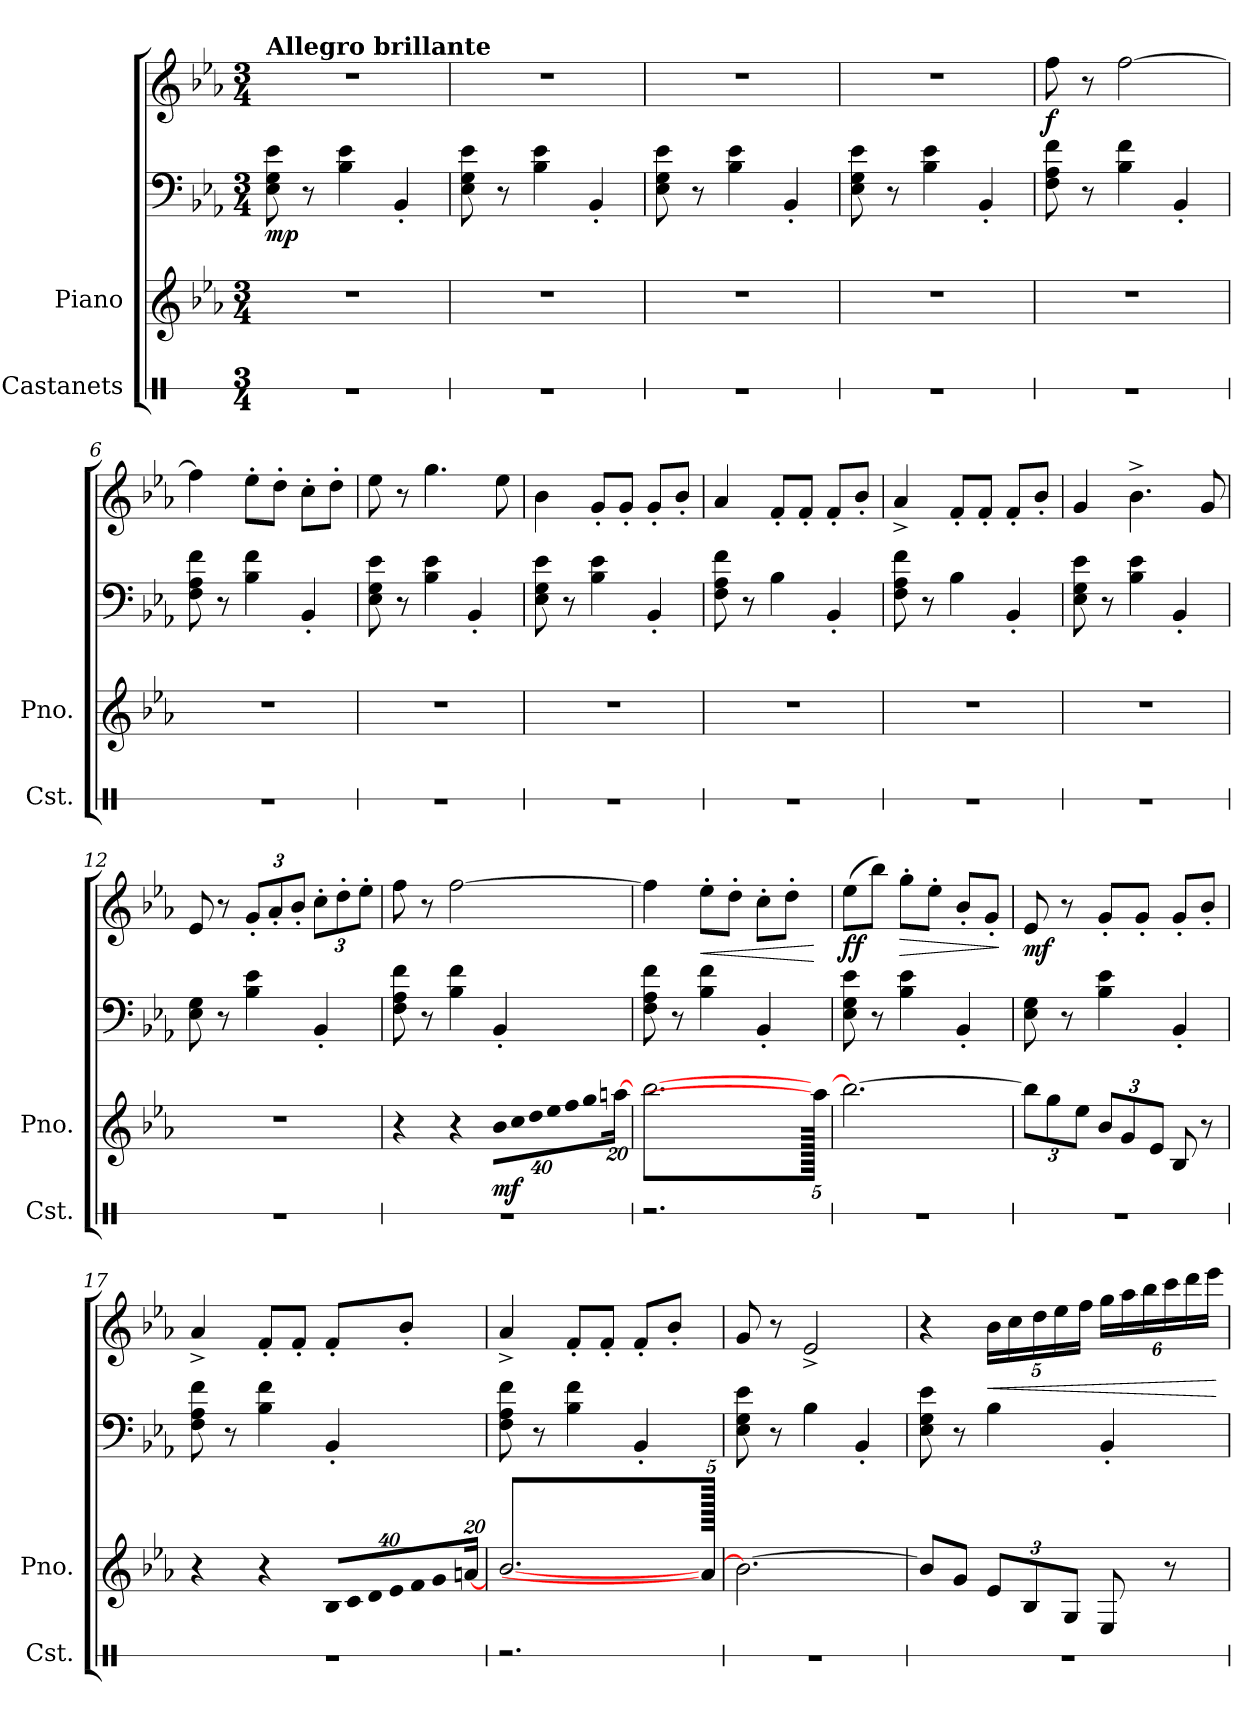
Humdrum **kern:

**kern	**kern	**kern	**kern	**dynam
*part2	*part1	*part1	*part1	*part1
*staff4	*staff3	*staff2	*staff1	*staff1/2/3
*I"Castanets	*I"Piano	*	*	*
*I'Cst.	*I'Pno.	*	*	*
*stria1	*	*	*	*
*clefX	*clefG2	*clefF4	*clefG2	*
*k[]	*k[b-e-a-]	*k[b-e-a-]	*k[b-e-a-]	*
*M3/4	*M3/4	*M3/4	*M3/4	*
*MM207	*MM207	*MM207	*MM207	*
=1	=1	=1	=1	=1
!	!	!	!LO:TX:a:B:t=Allegro brillante	!
!	!	!	!	!LO:DY:b=2
2.r	2.r	8E-\ 8G\ 8e-\	2.r	mp
.	.	8r	.	.
.	.	4B-\ 4e-\	.	.
.	.	4BB-'/	.	.
=2	=2	=2	=2	=2
2.r	2.r	8E-\ 8G\ 8e-\	2.r	.
.	.	8r	.	.
.	.	4B-\ 4e-\	.	.
.	.	4BB-'/	.	.
=3	=3	=3	=3	=3
2.r	2.r	8E-\ 8G\ 8e-\	2.r	.
.	.	8r	.	.
.	.	4B-\ 4e-\	.	.
.	.	4BB-'/	.	.
=4	=4	=4	=4	=4
2.r	2.r	8E-\ 8G\ 8e-\	2.r	.
.	.	8r	.	.
.	.	4B-\ 4e-\	.	.
.	.	4BB-'/	.	.
=5	=5	=5	=5	=5
!	!	!	!	!LO:DY:b
2.r	2.r	8F\ 8A-\ 8f\	8ff\	f
.	.	8r	8r	.
.	.	4B-\ 4f\	[2ff\	.
.	.	4BB-'/	.	.
=6	=6	=6	=6	=6
2.r	2.r	8F\ 8A-\ 8f\	4ff\]	.
.	.	8r	.	.
.	.	4B-\ 4f\	8ee-'\L	.
.	.	.	8dd'\J	.
.	.	4BB-'/	8cc'\L	.
.	.	.	8dd'\J	.
=7	=7	=7	=7	=7
2.r	2.r	8E-\ 8G\ 8e-\	8ee-\	.
.	.	8r	8r	.
.	.	4B-\ 4e-\	4.gg\	.
.	.	4BB-'/	.	.
.	.	.	8ee-\	.
=8	=8	=8	=8	=8
2.r	2.r	8E-\ 8G\ 8e-\	4b-\	.
.	.	8r	.	.
.	.	4B-\ 4e-\	8g'/L	.
.	.	.	8g'/J	.
.	.	4BB-'/	8g'/L	.
.	.	.	8b-'/J	.
=9	=9	=9	=9	=9
2.r	2.r	8F\ 8A-\ 8f\	4a-/	.
.	.	8r	.	.
.	.	4B-\	8f'/L	.
.	.	.	8f'/J	.
.	.	4BB-'/	8f'/L	.
.	.	.	8b-'/J	.
=10	=10	=10	=10	=10
2.r	2.r	8F\ 8A-\ 8f\	4a-^/	.
.	.	8r	.	.
.	.	4B-\	8f'/L	.
.	.	.	8f'/J	.
.	.	4BB-'/	8f'/L	.
.	.	.	8b-'/J	.
!!LO:LB:g=z
=11	=11	=11	=11	=11
2.r	2.r	8E-\ 8G\ 8e-\	4g/	.
.	.	8r	.	.
.	.	4B-\ 4e-\	4.b-^\	.
.	.	4BB-'/	.	.
.	.	.	8g/	.
=12	=12	=12	=12	=12
2.r	2.r	8E-\ 8G\	8e-/	.
.	.	8r	8r	.
*	*	*	*Xbrackettup	*
.	.	4B-\ 4e-\	12g'/L	.
.	.	.	12a-'/	.
.	.	.	12b-'/J	.
.	.	4BB-'/	12cc'\L	.
.	.	.	12dd'\	.
.	.	.	12ee-'\J	.
=13	=13	=13	=13	=13
2.r	4r	8F\ 8A-\ 8f\	8ff\	.
.	.	8r	8r	.
.	4r	4B-\ 4f\	[2ff\	.
*	*Xbrackettup	*	*	*
!	!LO:N:vis=16	!	!	!LO:DY:b=3
.	640%23b-\LL	4BB-'/	.	mf
!	!LO:N:vis=16	!	!	!
.	640%23cc\	.	.	.
!	!LO:N:vis=16	!	!	!
.	640%23dd\	.	.	.
!	!LO:N:vis=16	!	!	!
.	640%23ee-\	.	.	.
!	!LO:N:vis=16	!	!	!
.	640%23ff\	.	.	.
!	!LO:N:vis=16	!	!	!
.	640%23gg\	.	.	.
.	[320%11aan\JJ	.	.	.
=14	=14	=14	=14	=14
2.r	[2.bb-\	8F\ 8A-\ 8f\	4ff\]	.
.	.	8r	.	.
!	!	!	!	!LO:HP:b
.	.	4B-\ 4f\	8ee-'\L	<
.	.	.	8dd'\J	.
.	.	4BB-'/	8cc'\L	.
.	.	.	8dd'\J	.
640ryy	640aa\JJ]	640ryy	640ryy	[
=15	=15	=15	=15	=15
!	!	!	!	!LO:DY:b
2.r	2.bb-\_	8E-\ 8G\ 8e-\	(>8ee-\L	ff
.	.	8r	8bb-\J)	.
!	!	!	!	!LO:HP:b
.	.	4B-\ 4e-\	8gg'\L	>
.	.	.	8ee-'\J	.
.	.	4BB-'/	8b-'/L	.
.	.	.	8g'/J	.
.	.	.	.	]
=16	=16	=16	=16	=16
!	!	!	!	!LO:DY:b
2.r	12bb-\L]	8E-\ 8G\	8e-/	mf
.	12gg\	.	.	.
.	.	8r	8r	.
.	12ee-\J	.	.	.
.	12b-/L	4B-\ 4e-\	8g'/L	.
.	12g/	.	.	.
.	.	.	8g'/J	.
.	12e-/J	.	.	.
.	8B-/	4BB-'/	8g'/L	.
.	8r	.	8b-'/J	.
!!LO:LB:g=z
=17	=17	=17	=17	=17
2.r	4r	8F\ 8A-\ 8f\	4a-^/	.
.	.	8r	.	.
.	4r	4B-\ 4f\	8f'/L	.
.	.	.	8f'/J	.
!	!LO:N:vis=16	!	!	!
.	640%23B-/LL	4BB-'/	8f'/L	.
!	!LO:N:vis=16	!	!	!
.	640%23c/	.	.	.
!	!LO:N:vis=16	!	!	!
.	640%23d/	.	.	.
!	!LO:N:vis=16	!	!	!
.	640%23e-/	.	.	.
.	.	.	8b-'/J	.
!	!LO:N:vis=16	!	!	!
.	640%23f/	.	.	.
!	!LO:N:vis=16	!	!	!
.	640%23g/	.	.	.
.	[320%11an/JJ	.	.	.
=18	=18	=18	=18	=18
2.r	[2.b-\	8F\ 8A-\ 8f\	4a-^/	.
.	.	8r	.	.
.	.	4B-\ 4f\	8f'/L	.
.	.	.	8f'/J	.
.	.	4BB-'/	8f'/L	.
.	.	.	8b-'/J	.
640ryy	640a/JJ]	640ryy	640ryy	.
=19	=19	=19	=19	=19
2.r	2.b-\_	8E-\ 8G\ 8e-\	8g/	.
.	.	8r	8r	.
.	.	4B-\	2e-^/	.
.	.	4BB-'/	.	.
=20	=20	=20	=20	=20
2.r	8b-/L]	8E-\ 8G\ 8e-\	4r	.
.	8g/J	8r	.	.
!	!	!	!	!LO:HP:b
.	12e-/L	4B-\	20b-\LL	<
.	.	.	20cc\	.
.	12B-/	.	.	.
.	.	.	20dd\	.
.	.	.	20ee-\	.
.	12G/J	.	.	.
.	.	.	20ff\JJ	.
.	8E-/	4BB-'/	24gg\LL	.
.	.	.	24aa-\	.
.	.	.	24bb-\	.
.	8r	.	24ccc\	.
.	.	.	24ddd\	.
.	.	.	24eee-\JJ	.
.	.	.	.	[
=	=	=	=	=
*-	*-	*-	*-	*-
